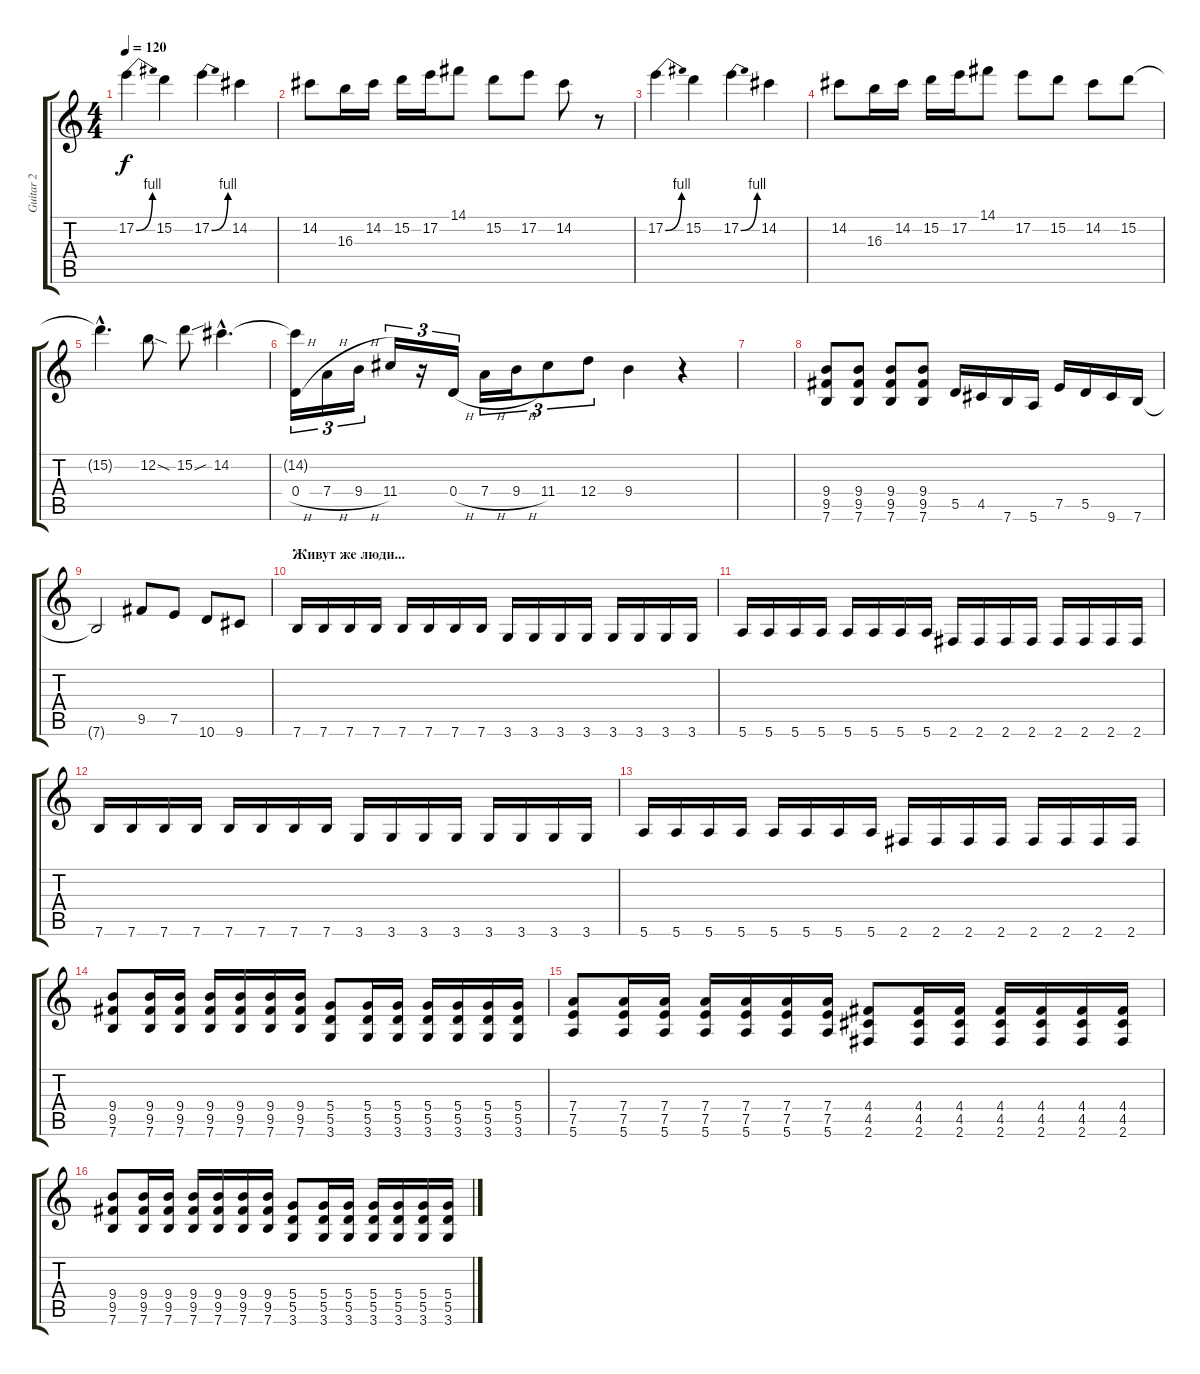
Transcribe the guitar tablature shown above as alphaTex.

\track ("Guitar 2" "Guitar 2") {instrument overdrivenguitar}
\staff {score tabs}
\tuning (E4 B3 G3 D3 A2 E2) {hide}
\ts (4 4)
\tempo 120
\clef g2
\ks c
17.2{be (bend 0 0 60 4)}.4{dy f} 15.2.4 17.2{be (bend 0 0 60 4)}.4 14.2.4 |
14.2.8 16.3.16 14.2.16 15.2.16 17.2.16 14.1.8 15.2.8 17.2.8 14.2.8 r.8 |
17.2{be (bend 0 0 60 4)}.4 15.2.4 17.2{be (bend 0 0 60 4)}.4 14.2.4 |
14.2.8 16.3.16 14.2.16 15.2.16 17.2.16 14.1.8 17.2.8 15.2.8 14.2.8 15.2.8 |
15.2{hac t}.4{d} 12.2{sod}.8 15.2{sou}.8 14.2{hac}.4{d} |
(14.2{t} 0.4{h}).16{tu (3 2)} 7.4{h}.16{tu (3 2)} 9.4{h}.16{tu (3 2)} 11.4.16{tu (3 2)} r.16{tu (3 2)} 0.4{h}.16{tu (3 2)} 7.4{h}.16{tu (3 2)} 9.4{h}.16{tu (3 2)} 11.4.8{tu (3 2)} 12.4.8{tu (3 2)} 9.4.4 r.4 |
|
(9.4 9.5 7.6).8 (9.4 9.5 7.6).8 (9.4 9.5 7.6).8 (9.4 9.5 7.6).8 5.5.16 4.5.16 7.6.16 5.6.16 7.5.16 5.5.16 9.6.16 7.6.16 |
7.6{t}.2 9.5.8 7.5.8 10.6.8 9.6.8 |
\section ("" "Живут же люди...")
7.6.16 7.6.16 7.6.16 7.6.16 7.6.16 7.6.16 7.6.16 7.6.16 3.6.16 3.6.16 3.6.16 3.6.16 3.6.16 3.6.16 3.6.16 3.6.16 |
5.6.16 5.6.16 5.6.16 5.6.16 5.6.16 5.6.16 5.6.16 5.6.16 2.6.16 2.6.16 2.6.16 2.6.16 2.6.16 2.6.16 2.6.16 2.6.16 |
7.6.16 7.6.16 7.6.16 7.6.16 7.6.16 7.6.16 7.6.16 7.6.16 3.6.16 3.6.16 3.6.16 3.6.16 3.6.16 3.6.16 3.6.16 3.6.16 |
5.6.16 5.6.16 5.6.16 5.6.16 5.6.16 5.6.16 5.6.16 5.6.16 2.6.16 2.6.16 2.6.16 2.6.16 2.6.16 2.6.16 2.6.16 2.6.16 |
(9.4 9.5 7.6).8 (9.4 9.5 7.6).16 (9.4 9.5 7.6).16 (9.4 9.5 7.6).16 (9.4 9.5 7.6).16 (9.4 9.5 7.6).16 (9.4 9.5 7.6).16 (5.4 5.5 3.6).8 (5.4 5.5 3.6).16 (5.4 5.5 3.6).16 (5.4 5.5 3.6).16 (5.4 5.5 3.6).16 (5.4 5.5 3.6).16 (5.4 5.5 3.6).16 |
(7.4 7.5 5.6).8 (7.4 7.5 5.6).16 (7.4 7.5 5.6).16 (7.4 7.5 5.6).16 (7.4 7.5 5.6).16 (7.4 7.5 5.6).16 (7.4 7.5 5.6).16 (4.4 4.5 2.6).8 (4.4 4.5 2.6).16 (4.4 4.5 2.6).16 (4.4 4.5 2.6).16 (4.4 4.5 2.6).16 (4.4 4.5 2.6).16 (4.4 4.5 2.6).16 |
(9.4 9.5 7.6).8 (9.4 9.5 7.6).16 (9.4 9.5 7.6).16 (9.4 9.5 7.6).16 (9.4 9.5 7.6).16 (9.4 9.5 7.6).16 (9.4 9.5 7.6).16 (5.4 5.5 3.6).8 (5.4 5.5 3.6).16 (5.4 5.5 3.6).16 (5.4 5.5 3.6).16 (5.4 5.5 3.6).16 (5.4 5.5 3.6).16 (5.4 5.5 3.6).16
